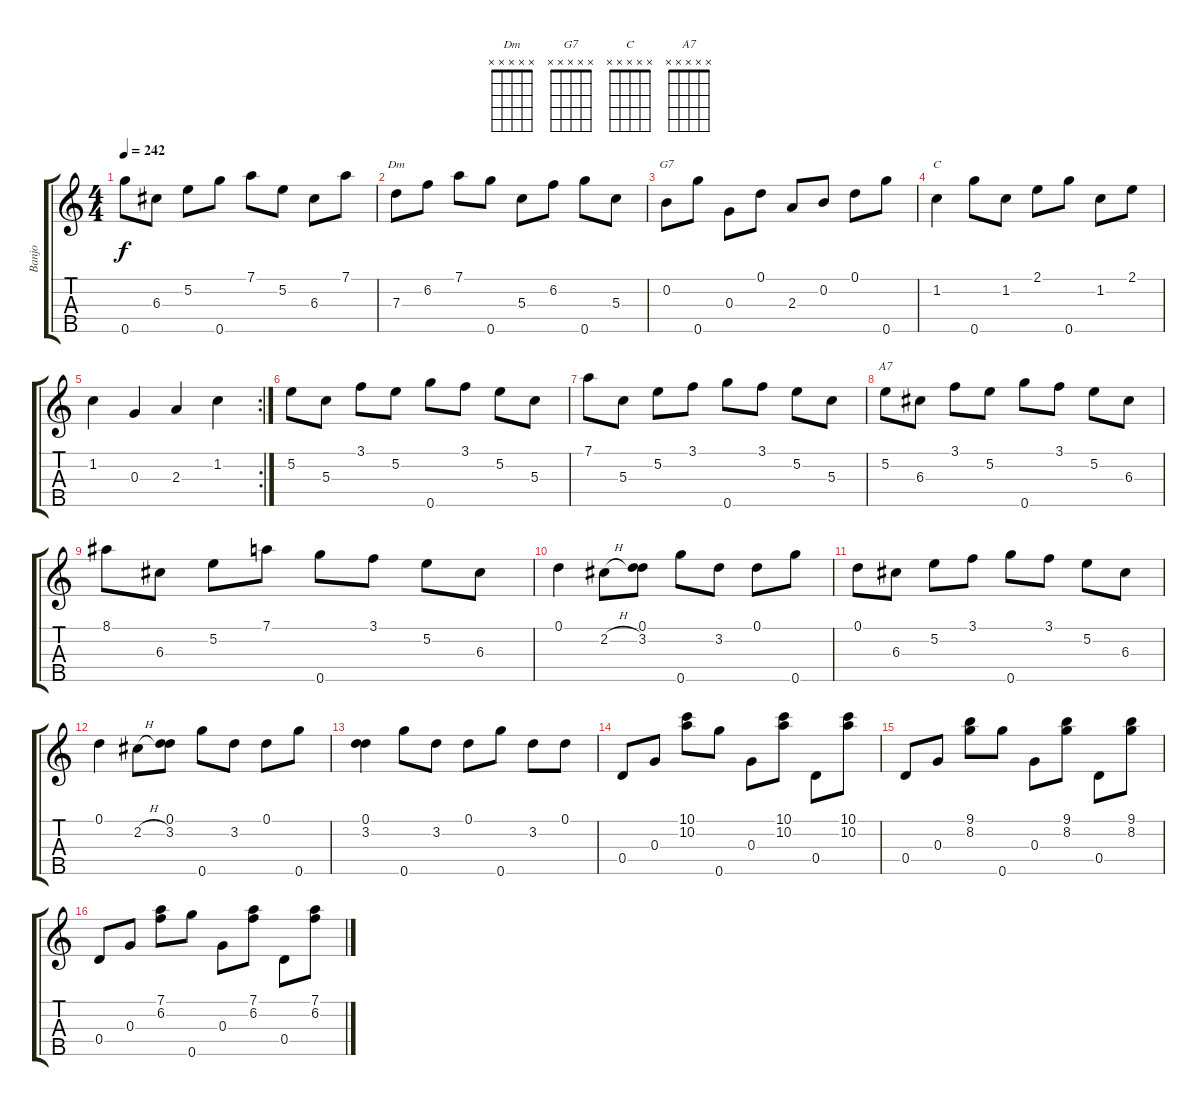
\track ("Banjo" "Banjo") {instrument banjo}
\staff {score tabs}
\tuning (D4 B3 G3 D3 G4) {hide}
\displaytranspose 12
\chord ("Dm" x x x x x) {firstfret 0}
\chord ("G7" x x x x x) {firstfret 0}
\chord ("C" x x x x x) {firstfret 0}
\chord ("A7" x x x x x) {firstfret 0}
\ts (4 4)
\tempo 242
\clef g2
\ks c
0.5.8{dy f} 6.3.8 5.2.8 0.5.8 7.1.8 5.2.8 6.3.8 7.1.8 |
7.3.8{ch "Dm"} 6.2.8 7.1.8 0.5.8 5.3.8 6.2.8 0.5.8 5.3.8 |
0.2.8{ch "G7"} 0.5.8 0.3.8 0.1.8 2.3.8 0.2.8 0.1.8 0.5.8 |
1.2.4{ch "C"} 0.5.8 1.2.8 2.1.8 0.5.8 1.2.8 2.1.8 |
\rc 2
1.2.4 0.3.4 2.3.4 1.2.4 |
5.2.8 5.3.8 3.1.8 5.2.8 0.5.8 3.1.8 5.2.8 5.3.8 |
7.1.8 5.3.8 5.2.8 3.1.8 0.5.8 3.1.8 5.2.8 5.3.8 |
5.2.8{ch "A7"} 6.3.8 3.1.8 5.2.8 0.5.8 3.1.8 5.2.8 6.3.8 |
8.1.8 6.3.8 5.2.8 7.1.8 0.5.8 3.1.8 5.2.8 6.3.8 |
0.1.4 2.2{h}.8 (0.1 3.2).8 0.5.8 3.2.8 0.1.8 0.5.8 |
0.1.8 6.3.8 5.2.8 3.1.8 0.5.8 3.1.8 5.2.8 6.3.8 |
0.1.4 2.2{h}.8 (0.1 3.2).8 0.5.8 3.2.8 0.1.8 0.5.8 |
(0.1 3.2).4 0.5.8 3.2.8 0.1.8 0.5.8 3.2.8 0.1.8 |
0.4.8 0.3.8 (10.1 10.2).8 0.5.8 0.3.8 (10.1 10.2).8 0.4.8 (10.1 10.2).8 |
0.4.8 0.3.8 (9.1 8.2).8 0.5.8 0.3.8 (9.1 8.2).8 0.4.8 (9.1 8.2).8 |
0.4.8 0.3.8 (7.1 6.2).8 0.5.8 0.3.8 (7.1 6.2).8 0.4.8 (7.1 6.2).8
